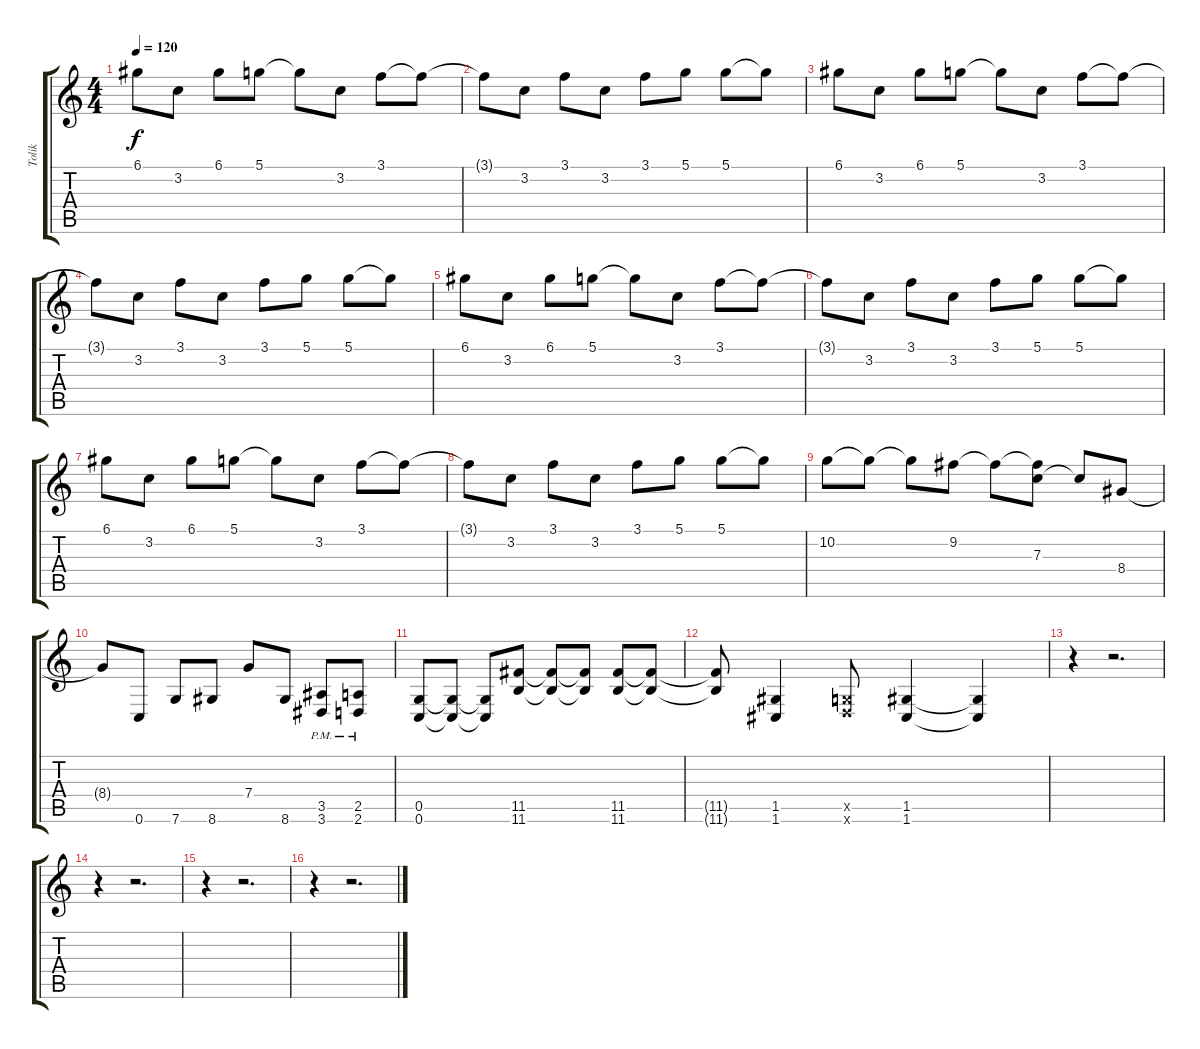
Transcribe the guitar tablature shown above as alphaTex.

\track ("Tolik" "Tolik") {instrument distortionguitar}
\staff {score tabs}
\tuning (D4 A3 F3 C3 G2 C2) {hide}
\ts (4 4)
\tempo 120
\clef g2
\ks c
6.1.8{dy f} 3.2.8 6.1.8 5.1.8 5.1{t}.8 3.2.8 3.1.8 3.1{t}.8 |
3.1{t}.8 3.2.8 3.1.8 3.2.8 3.1.8 5.1.8 5.1.8 5.1{t}.8 |
6.1.8 3.2.8 6.1.8 5.1.8 5.1{t}.8 3.2.8 3.1.8 3.1{t}.8 |
3.1{t}.8 3.2.8 3.1.8 3.2.8 3.1.8 5.1.8 5.1.8 5.1{t}.8 |
6.1.8 3.2.8 6.1.8 5.1.8 5.1{t}.8 3.2.8 3.1.8 3.1{t}.8 |
3.1{t}.8 3.2.8 3.1.8 3.2.8 3.1.8 5.1.8 5.1.8 5.1{t}.8 |
6.1.8 3.2.8 6.1.8 5.1.8 5.1{t}.8 3.2.8 3.1.8 3.1{t}.8 |
3.1{t}.8 3.2.8 3.1.8 3.2.8 3.1.8 5.1.8 5.1.8 5.1{t}.8 |
10.2.8 10.2{t}.8 10.2{t}.8 9.2.8 9.2{t}.8 (9.2{t} 7.3).8 7.3{t}.8 8.4.8 |
8.4{t}.8 0.6.8 7.6.8 8.6.8 7.4.8 8.6.8 (3.5{pm} 3.6{pm}).8 (2.5{pm} 2.6{pm}).8 |
(0.5 0.6).8 (0.5{t} 0.6{t}).8 (0.5{t} 0.6{t}).8 (11.5 11.6).8 (11.5{t} 11.6{t}).8 (11.5{t} 11.6{t}).8 (11.5 11.6).8 (11.5{t} 11.6{t}).8 |
(11.5{t} 11.6{t}).8 (1.5 1.6).4 (0.5{x} 2.6{x}).8 (1.5 1.6).4 (1.5{t} 1.6{t}).4 |
r.4 r.2{d} |
r.4 r.2{d} |
r.4 r.2{d} |
r.4 r.2{d}
